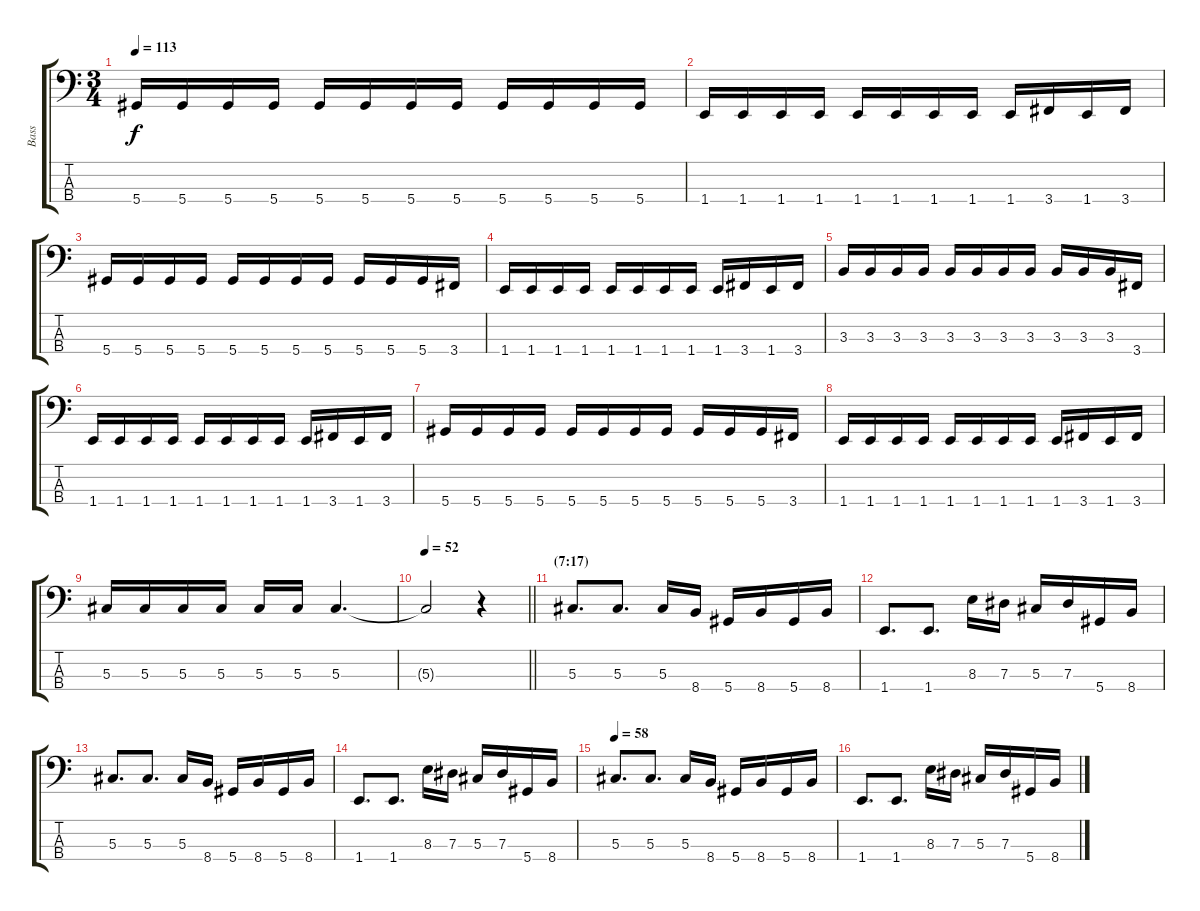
\track ("Bass" "Bass") {instrument electricbassfinger}
\staff {score tabs}
\tuning (Gb2 Db2 Ab1 Eb1) {hide}
\ts (3 4)
\tempo 113
\clef f4
\ks c
5.4.16{dy f} 5.4.16 5.4.16 5.4.16 5.4.16 5.4.16 5.4.16 5.4.16 5.4.16 5.4.16 5.4.16 5.4.16 |
1.4.16 1.4.16 1.4.16 1.4.16 1.4.16 1.4.16 1.4.16 1.4.16 1.4.16 3.4.16 1.4.16 3.4.16 |
5.4.16 5.4.16 5.4.16 5.4.16 5.4.16 5.4.16 5.4.16 5.4.16 5.4.16 5.4.16 5.4.16 3.4.16 |
1.4.16 1.4.16 1.4.16 1.4.16 1.4.16 1.4.16 1.4.16 1.4.16 1.4.16 3.4.16 1.4.16 3.4.16 |
3.3.16 3.3.16 3.3.16 3.3.16 3.3.16 3.3.16 3.3.16 3.3.16 3.3.16 3.3.16 3.3.16 3.4.16 |
1.4.16 1.4.16 1.4.16 1.4.16 1.4.16 1.4.16 1.4.16 1.4.16 1.4.16 3.4.16 1.4.16 3.4.16 |
5.4.16 5.4.16 5.4.16 5.4.16 5.4.16 5.4.16 5.4.16 5.4.16 5.4.16 5.4.16 5.4.16 3.4.16 |
1.4.16 1.4.16 1.4.16 1.4.16 1.4.16 1.4.16 1.4.16 1.4.16 1.4.16 3.4.16 1.4.16 3.4.16 |
5.3.16 5.3.16 5.3.16 5.3.16 5.3.16 5.3.16 5.3.4{d} |
\tempo 52
\barLineRight lightlight
5.3{t}.2 r.4 |
\section ("" "(7:17)")
5.3.8{d} 5.3.8{d} 5.3.16 8.4.16 5.4.16 8.4.16 5.4.16 8.4.16 |
1.4.8{d} 1.4.8{d} 8.3.16 7.3.16 5.3.16 7.3.16 5.4.16 8.4.16 |
5.3.8{d} 5.3.8{d} 5.3.16 8.4.16 5.4.16 8.4.16 5.4.16 8.4.16 |
1.4.8{d} 1.4.8{d} 8.3.16 7.3.16 5.3.16 7.3.16 5.4.16 8.4.16 |
\tempo 58
5.3.8{d} 5.3.8{d} 5.3.16 8.4.16 5.4.16 8.4.16 5.4.16 8.4.16 |
1.4.8{d} 1.4.8{d} 8.3.16 7.3.16 5.3.16 7.3.16 5.4.16 8.4.16
